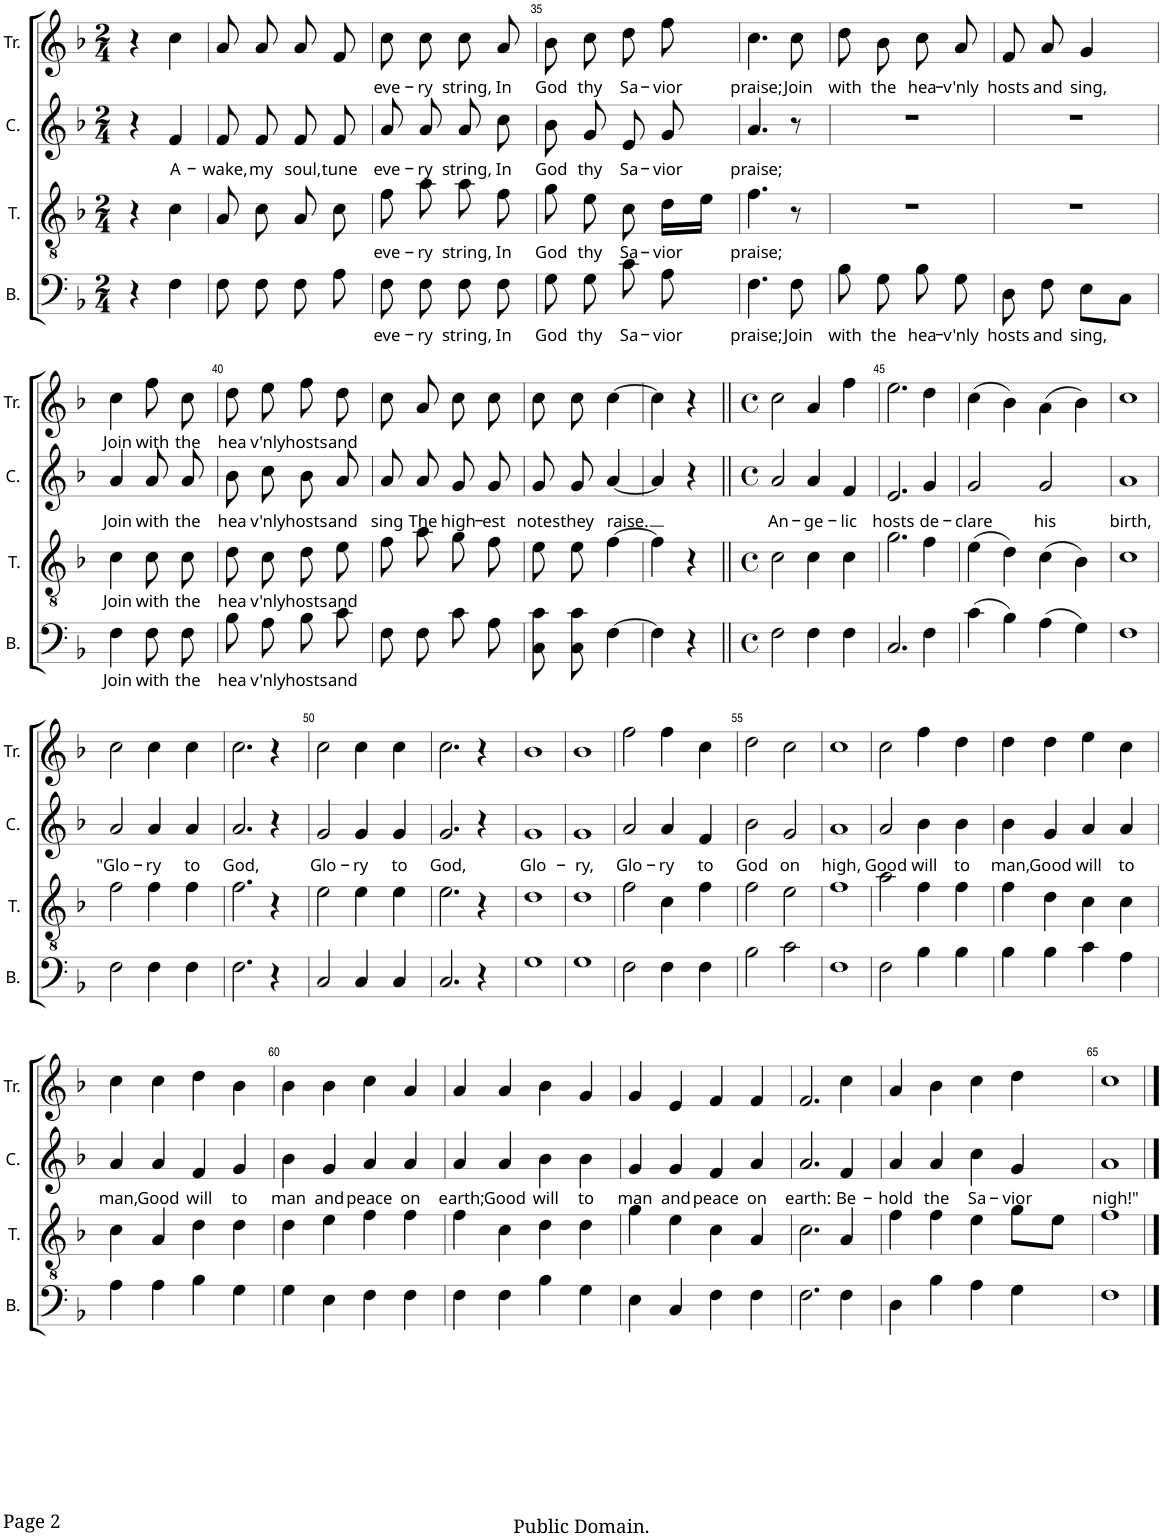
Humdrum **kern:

**kern	**text	**kern	**text	**kern	**text	**kern	**text
*part4	*part4	*part3	*part3	*part2	*part2	*part1	*part1
*staff4	*staff4	*staff3	*staff3	*staff2	*staff2	*staff1	*staff1
*I"B.	*	*I"T.	*	*I"C.	*	*I"Tr.	*
*I'B.	*	*I'T.	*	*I'C.	*	*I'Tr.	*
!!LO:PB:g=z
*clefF4	*	*clefGv2	*	*clefG2	*	*clefG2	*
*k[b-]	*	*k[b-]	*	*k[b-]	*	*k[b-]	*
*M2/4	*	*M2/4	*	*M2/4	*	*M2/4	*
=32	=32	=32	=32	=32	=32	=32	=32
4r	.	4r	.	4r	.	4r	.
!	!	!	!	!	!LO:LY:b	!	!
4F\	.	4c\	.	4f/	A-	4cc\	.
=33	=33	=33	=33	=33	=33	=33	=33
!	!	!	!	!	!LO:LY:b	!	!
8F\	.	8A/	.	8f/L	-wake,	8a/L	.
!	!	!	!	!	!LO:LY:b	!	!
8F\	.	8c\	.	8f/J	my	8a/J	.
!	!	!	!	!	!LO:LY:b	!	!
8F\	.	8A/	.	8f/L	soul,	8a/L	.
!	!	!	!	!	!LO:LY:b	!	!
8A\	.	8c\	.	8f/J	tune	8f/J	.
=34	=34	=34	=34	=34	=34	=34	=34
!	!LO:LY:b	!	!LO:LY:b	!	!LO:LY:b	!	!LO:LY:b
8F\	eve-	8f\	eve-	8a/L	eve-	8cc\L	eve-
!	!LO:LY:b	!	!LO:LY:b	!	!LO:LY:b	!	!LO:LY:b
8F\	-ry	8a\	-ry	8a/J	-ry	8cc\J	-ry
!	!LO:LY:b	!	!LO:LY:b	!	!LO:LY:b	!	!LO:LY:b
8F\	string,	8a\	string,	8a\L	string,	8cc\L	string,
!	!LO:LY:b	!	!LO:LY:b	!	!LO:LY:b	!	!LO:LY:b
8F\	In	8f\	In	8cc\J	In	8a\J	In
=35	=35	=35	=35	=35	=35	=35	=35
!	!LO:LY:b	!	!LO:LY:b	!	!LO:LY:b	!	!LO:LY:b
8G\	God	8g\	God	8b-/L	God	8b-\L	God
!	!LO:LY:b	!	!LO:LY:b	!	!LO:LY:b	!	!LO:LY:b
8G\	thy	8e\	thy	8g/J	thy	8cc\J	thy
!	!LO:LY:b	!	!LO:LY:b	!	!LO:LY:b	!	!LO:LY:b
8c\	Sa-	8c\	Sa-	8e/L	Sa-	8dd\L	Sa-
!	!LO:LY:b	!	!LO:LY:b	!	!LO:LY:b	!	!LO:LY:b
8A\	-vior	16d\LL	-vior	8g/J	-vior	8ff\J	-vior
.	.	16e\JJ	.	.	.	.	.
=36	=36	=36	=36	=36	=36	=36	=36
!	!LO:LY:b	!	!LO:LY:b	!	!LO:LY:b	!	!LO:LY:b
4.F\	praise;	4.f\	praise;	4.a/	praise;	4.cc\	praise;
!	!LO:LY:b	!	!	!	!	!	!LO:LY:b
8F\	Join	8r	.	8r	.	8cc\	Join
=37	=37	=37	=37	=37	=37	=37	=37
!	!LO:LY:b	!	!	!	!	!	!LO:LY:b
8B-\	with	2r	.	2r	.	8dd\L	with
!	!LO:LY:b	!	!	!	!	!	!LO:LY:b
8G\	the	.	.	.	.	8b-\J	the
!	!LO:LY:b	!	!	!	!	!	!LO:LY:b
8B-\	hea-	.	.	.	.	8cc\L	hea-
!	!LO:LY:b	!	!	!	!	!	!LO:LY:b
8G\	-v'nly	.	.	.	.	8a\J	-v'nly
=38	=38	=38	=38	=38	=38	=38	=38
!	!LO:LY:b	!	!	!	!	!	!LO:LY:b
8D\	hosts	2r	.	2r	.	8f/L	hosts
!	!LO:LY:b	!	!	!	!	!	!LO:LY:b
8F\	and	.	.	.	.	8a/J	and
!	!LO:LY:b	!	!	!	!	!	!LO:LY:b
8E\L	sing,	.	.	.	.	4g/	sing,
8C\J	.	.	.	.	.	.	.
!!LO:LB:g=z
=39	=39	=39	=39	=39	=39	=39	=39
!	!LO:LY:b	!	!LO:LY:b	!	!LO:LY:b	!	!LO:LY:b
4F\	Join	4c\	Join	4a/	Join	4cc\	Join
!	!LO:LY:b	!	!LO:LY:b	!	!LO:LY:b	!	!LO:LY:b
8F\	with	8c\	with	8a/L	with	8ff\L	with
!	!LO:LY:b	!	!LO:LY:b	!	!LO:LY:b	!	!LO:LY:b
8F\	the	8c\	the	8a/J	the	8cc\J	the
=40	=40	=40	=40	=40	=40	=40	=40
!	!LO:LY:b	!	!LO:LY:b	!	!LO:LY:b	!	!LO:LY:b
8B-\	hea-	8d\	hea-	8b-\L	hea-	8dd\L	hea-
!	!LO:LY:b	!	!LO:LY:b	!	!LO:LY:b	!	!LO:LY:b
8A\	-v'nly	8c\	-v'nly	8cc\J	-v'nly	8ee\J	-v'nly
!	!LO:LY:b	!	!LO:LY:b	!	!LO:LY:b	!	!LO:LY:b
8B-\	hosts	8d\	hosts	8b-/L	hosts	8ff\L	hosts
!	!LO:LY:b	!	!LO:LY:b	!	!LO:LY:b	!	!LO:LY:b
8c\	and	8e\	and	8a/J	and	8dd\J	and
=41	=41	=41	=41	=41	=41	=41	=41
!	!	!	!	!	!LO:LY:b	!	!
8F\	.	8f\	.	8a/L	sing	8cc\L	.
!	!	!	!	!	!LO:LY:b	!	!
8F\	.	8a\	.	8a/J	The	8a\J	.
!	!	!	!	!	!LO:LY:b	!	!
8c\	.	8g\	.	8g/L	high-	8cc\L	.
!	!	!	!	!	!LO:LY:b	!	!
8A\	.	8f\	.	8g/J	-est	8cc\J	.
=42	=42	=42	=42	=42	=42	=42	=42
!	!	!	!	!	!LO:LY:b	!	!
8C\ 8c\	.	8e\	.	8g/L	notes	8cc\L	.
!	!	!	!	!	!LO:LY:b	!	!
8C\ 8c\	.	8e\	.	8g/J	they	8cc\J	.
!	!	!	!	!	!LO:LY:b	!	!
[4F\	.	[4f\	.	[4a/	raise.	[4cc\	.
=43	=43	=43	=43	=43	=43	=43	=43
4F\]	.	4f\]	.	4a/]	.	4cc\]	.
4r	.	4r	.	4r	.	4r	.
=44||	=44||	=44||	=44||	=44||	=44||	=44||	=44||
*M4/4	*	*M4/4	*	*M4/4	*	*M4/4	*
*met(c)	*	*met(c)	*	*met(c)	*	*met(c)	*
!	!	!	!	!	!LO:LY:b	!	!
2F\	.	2c\	.	2a/	An-	2cc\	.
!	!	!	!	!	!LO:LY:b	!	!
4F\	.	4c\	.	4a/	-ge-	4a/	.
!	!	!	!	!	!LO:LY:b	!	!
4F\	.	4c\	.	4f/	-lic	4ff\	.
=45	=45	=45	=45	=45	=45	=45	=45
!	!	!	!	!	!LO:LY:b	!	!
2.C/	.	2.g\	.	2.e/	hosts	2.ee\	.
!	!	!	!	!	!LO:LY:b	!	!
4F\	.	4f\	.	4g/	de-	4dd\	.
=46	=46	=46	=46	=46	=46	=46	=46
!	!	!	!	!	!LO:LY:b	!	!
(4c\	.	(4e\	.	2g/	-clare	(4cc\	.
4B-\)	.	4d\)	.	.	.	4b-\)	.
!	!	!	!	!	!LO:LY:b	!	!
(4A\	.	(4c\	.	2g/	his	(4a\	.
4G\)	.	4B-\)	.	.	.	4b-\)	.
=47	=47	=47	=47	=47	=47	=47	=47
!	!	!	!	!	!LO:LY:b	!	!
1F	.	1c	.	1a	birth,	1cc	.
!!LO:LB:g=z
=48	=48	=48	=48	=48	=48	=48	=48
!	!	!	!	!	!LO:LY:b	!	!
2F\	.	2f\	.	2a/	"Glo-	2cc\	.
!	!	!	!	!	!LO:LY:b	!	!
4F\	.	4f\	.	4a/	-ry	4cc\	.
!	!	!	!	!	!LO:LY:b	!	!
4F\	.	4f\	.	4a/	to	4cc\	.
=49	=49	=49	=49	=49	=49	=49	=49
!	!	!	!	!	!LO:LY:b	!	!
2.F\	.	2.f\	.	2.a/	God,	2.cc\	.
4r	.	4r	.	4r	.	4r	.
=50	=50	=50	=50	=50	=50	=50	=50
!	!	!	!	!	!LO:LY:b	!	!
2C/	.	2e\	.	2g/	Glo-	2cc\	.
!	!	!	!	!	!LO:LY:b	!	!
4C/	.	4e\	.	4g/	-ry	4cc\	.
!	!	!	!	!	!LO:LY:b	!	!
4C/	.	4e\	.	4g/	to	4cc\	.
=51	=51	=51	=51	=51	=51	=51	=51
!	!	!	!	!	!LO:LY:b	!	!
2.C/	.	2.e\	.	2.g/	God,	2.cc\	.
4r	.	4r	.	4r	.	4r	.
=52	=52	=52	=52	=52	=52	=52	=52
!	!	!	!	!	!LO:LY:b	!	!
1G	.	1d	.	1g	Glo-	1b-	.
=53	=53	=53	=53	=53	=53	=53	=53
!	!	!	!	!	!LO:LY:b	!	!
1G	.	1d	.	1g	-ry,	1b-	.
=54	=54	=54	=54	=54	=54	=54	=54
!	!	!	!	!	!LO:LY:b	!	!
2F\	.	2f\	.	2a/	Glo-	2ff\	.
!	!	!	!	!	!LO:LY:b	!	!
4F\	.	4c\	.	4a/	-ry	4ff\	.
!	!	!	!	!	!LO:LY:b	!	!
4F\	.	4f\	.	4f/	to	4cc\	.
=55	=55	=55	=55	=55	=55	=55	=55
!	!	!	!	!	!LO:LY:b	!	!
2B-\	.	2f\	.	2b-\	God	2dd\	.
!	!	!	!	!	!LO:LY:b	!	!
2c\	.	2e\	.	2g/	on	2cc\	.
=56	=56	=56	=56	=56	=56	=56	=56
!	!	!	!	!	!LO:LY:b	!	!
1F	.	1f	.	1a	high,	1cc	.
=57	=57	=57	=57	=57	=57	=57	=57
!	!	!	!	!	!LO:LY:b	!	!
2F\	.	2a\	.	2a/	Good	2cc\	.
!	!	!	!	!	!LO:LY:b	!	!
4B-\	.	4f\	.	4b-\	will	4ff\	.
!	!	!	!	!	!LO:LY:b	!	!
4B-\	.	4f\	.	4b-\	to	4dd\	.
=58	=58	=58	=58	=58	=58	=58	=58
!	!	!	!	!	!LO:LY:b	!	!
4B-\	.	4f\	.	4b-\	man,	4dd\	.
!	!	!	!	!	!LO:LY:b	!	!
4B-\	.	4d\	.	4g/	Good	4dd\	.
!	!	!	!	!	!LO:LY:b	!	!
4c\	.	4c\	.	4a/	will	4ee\	.
!	!	!	!	!	!LO:LY:b	!	!
4A\	.	4c\	.	4a/	to	4cc\	.
!!LO:LB:g=z
=59	=59	=59	=59	=59	=59	=59	=59
!	!	!	!	!	!LO:LY:b	!	!
4A\	.	4c\	.	4a/	man,	4cc\	.
!	!	!	!	!	!LO:LY:b	!	!
4A\	.	4A/	.	4a/	Good	4cc\	.
!	!	!	!	!	!LO:LY:b	!	!
4B-\	.	4d\	.	4f/	will	4dd\	.
!	!	!	!	!	!LO:LY:b	!	!
4G\	.	4d\	.	4g/	to	4b-\	.
=60	=60	=60	=60	=60	=60	=60	=60
!	!	!	!	!	!LO:LY:b	!	!
4G\	.	4d\	.	4b-\	man	4b-\	.
!	!	!	!	!	!LO:LY:b	!	!
4E\	.	4e\	.	4g/	and	4b-\	.
!	!	!	!	!	!LO:LY:b	!	!
4F\	.	4f\	.	4a/	peace	4cc\	.
!	!	!	!	!	!LO:LY:b	!	!
4F\	.	4f\	.	4a/	on	4a/	.
=61	=61	=61	=61	=61	=61	=61	=61
!	!	!	!	!	!LO:LY:b	!	!
4F\	.	4f\	.	4a/	earth;	4a/	.
!	!	!	!	!	!LO:LY:b	!	!
4F\	.	4c\	.	4a/	Good	4a/	.
!	!	!	!	!	!LO:LY:b	!	!
4B-\	.	4d\	.	4b-\	will	4b-\	.
!	!	!	!	!	!LO:LY:b	!	!
4G\	.	4d\	.	4b-\	to	4g/	.
=62	=62	=62	=62	=62	=62	=62	=62
!	!	!	!	!	!LO:LY:b	!	!
4E\	.	4g\	.	4g/	man	4g/	.
!	!	!	!	!	!LO:LY:b	!	!
4C/	.	4e\	.	4g/	and	4e/	.
!	!	!	!	!	!LO:LY:b	!	!
4F\	.	4c\	.	4f/	peace	4f/	.
!	!	!	!	!	!LO:LY:b	!	!
4F\	.	4A/	.	4a/	on	4f/	.
=63	=63	=63	=63	=63	=63	=63	=63
!	!	!	!	!	!LO:LY:b	!	!
2.F\	.	2.c\	.	2.a/	earth:	2.f/	.
!	!	!	!	!	!LO:LY:b	!	!
4F\	.	4A/	.	4f/	Be-	4cc\	.
=64	=64	=64	=64	=64	=64	=64	=64
!	!	!	!	!	!LO:LY:b	!	!
4D\	.	4f\	.	4a/	-hold	4a/	.
!	!	!	!	!	!LO:LY:b	!	!
4B-\	.	4f\	.	4a/	the	4b-\	.
!	!	!	!	!	!LO:LY:b	!	!
4A\	.	4e\	.	4cc\	Sa-	4cc\	.
!	!	!	!	!	!LO:LY:b	!	!
4G\	.	8g\L	.	4g/	-vior	4dd\	.
.	.	8e\J	.	.	.	.	.
=65	=65	=65	=65	=65	=65	=65	=65
!	!	!	!	!	!LO:LY:b	!	!
1F	.	1f	.	1a	nigh!"	1cc	.
==	==	==	==	==	==	==	==
*-	*-	*-	*-	*-	*-	*-	*-
